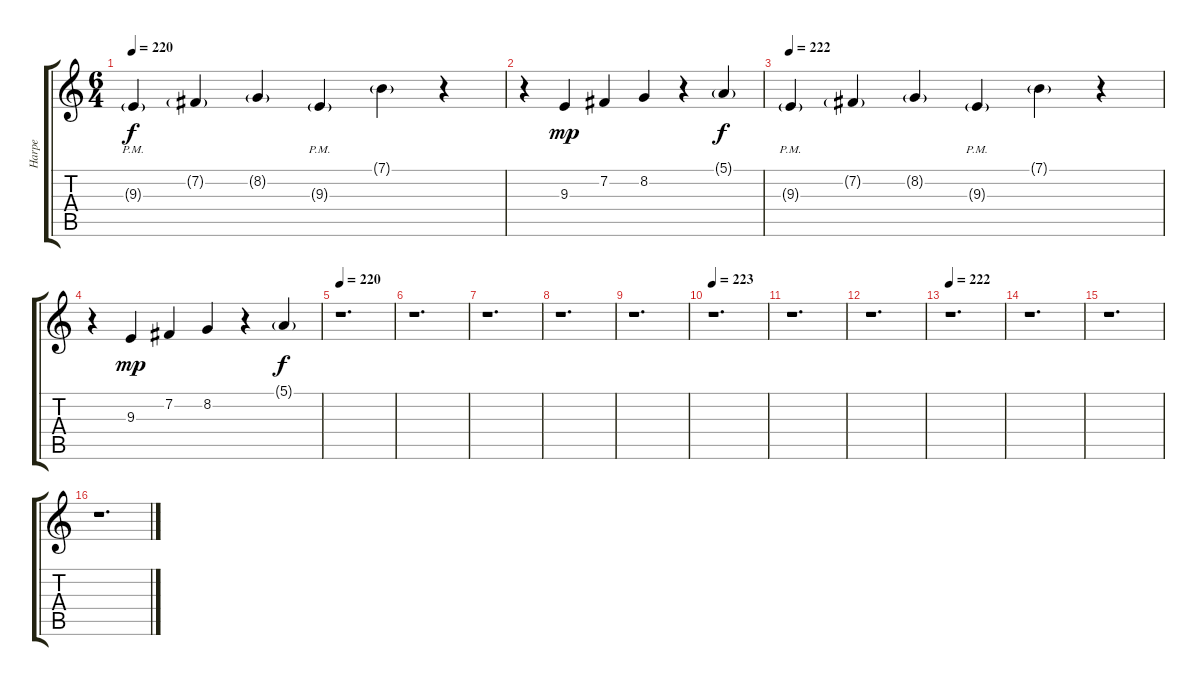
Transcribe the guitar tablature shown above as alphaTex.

\track ("Harpe" "Harpe") {instrument orchestralharp}
\staff {score tabs}
\tuning (E4 B3 G3 D3 A2 E2) {hide}
\ts (6 4)
\tempo 220
\clef g2
\ks c
9.3{g pm}.4{dy f} 7.2{g}.4 8.2{g}.4 9.3{g pm}.4 7.1{g}.4 r.4 |
r.4 9.3.4{dy mp} 7.2.4 8.2.4 r.4 5.1{g}.4{dy f} |
\tempo 222
9.3{g pm}.4 7.2{g}.4 8.2{g}.4 9.3{g pm}.4 7.1{g}.4 r.4 |
r.4 9.3.4{dy mp} 7.2.4 8.2.4 r.4 5.1{g}.4{dy f} |
\tempo 220
r.1{d} |
r.1{d} |
r.1{d} |
r.1{d} |
r.1{d} |
\tempo 223
r.1{d} |
r.1{d} |
r.1{d} |
\tempo 222
r.1{d} |
r.1{d} |
r.1{d} |
r.1{d}
